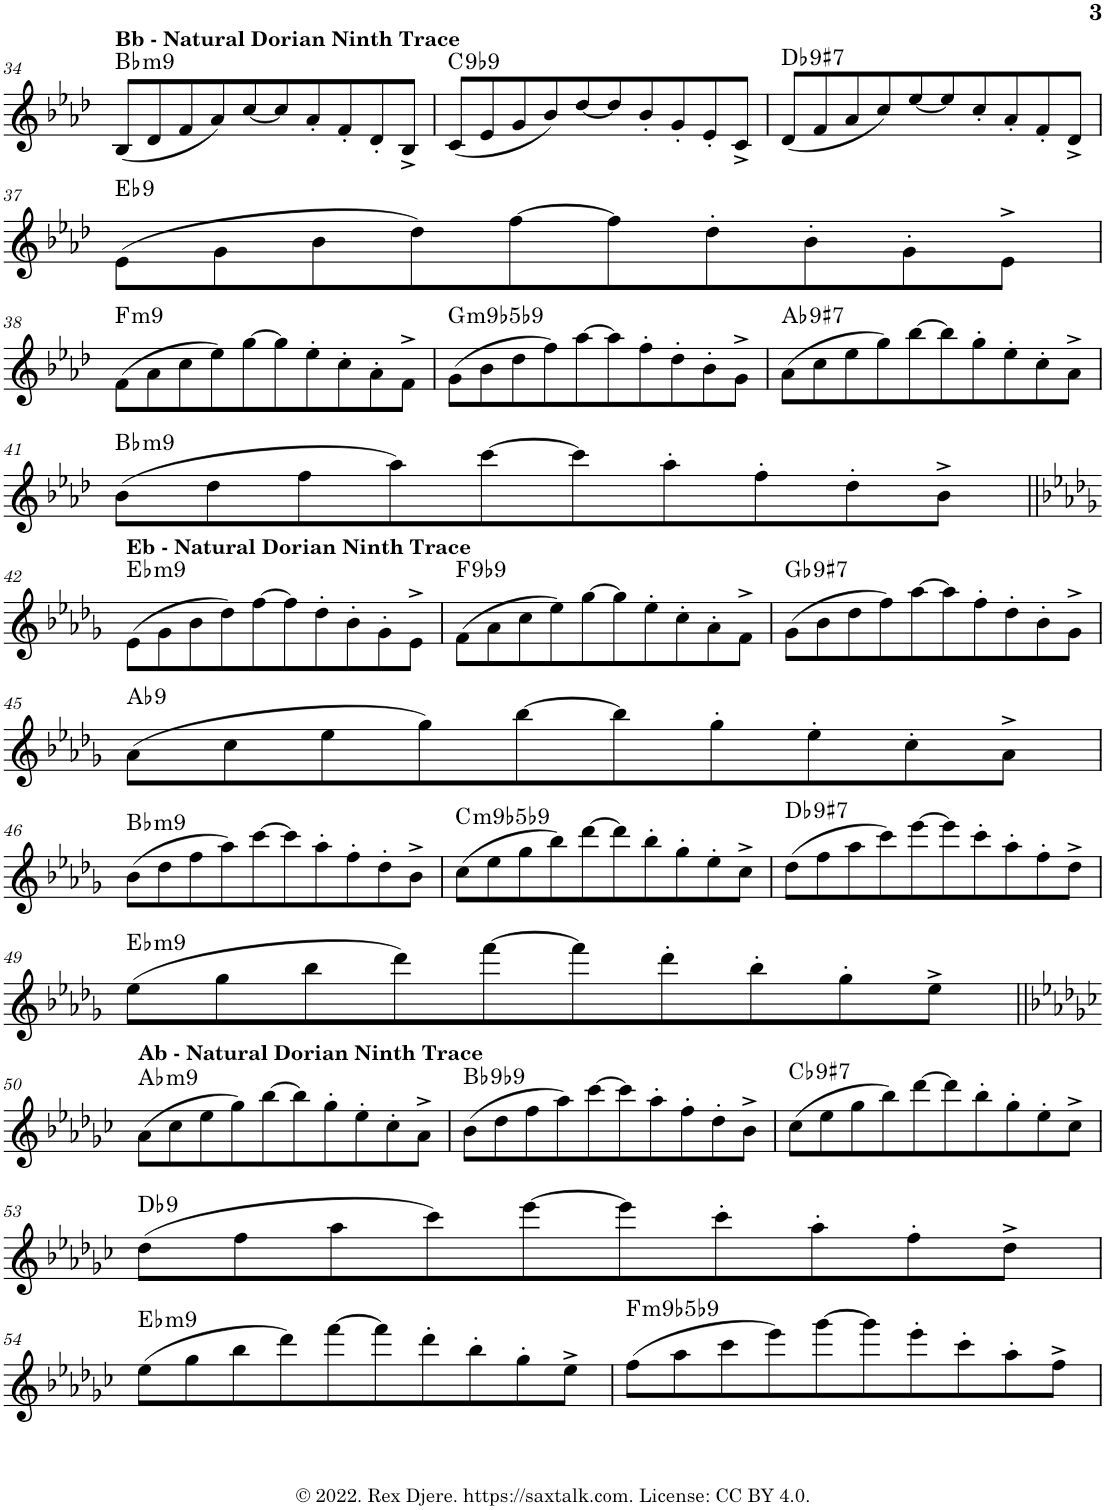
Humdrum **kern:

**kern	**harte
*part1	*part1
*staff1	*
*I"Alto Saxophone	*
*I'A. Sax.	*
!!LO:PB:g=z
*clefG2	*
*Trd5c9	*
*k[b-e-a-d-]	*
*M10/8	*
=34	=34
!LO:TX:a:B:t=Bb - Natural Dorian Ninth Trace	!LO:H:kt=m9
(8B-/L	Bb:min9
8d-/	.
8f/	.
8a-/)	.
[8cc/	.
8cc/]	.
8a-'/	.
8f'/	.
8d-'/	.
8B-^/J	.
=35	=35
!	!LO:H:kt=9
(8c/L	C:9(b9)
8e-/	.
8g/	.
8b-/)	.
[8dd-/	.
8dd-/]	.
8b-'/	.
8g'/	.
8e-'/	.
8c^/J	.
=36	=36
!	!LO:H:kt=9
(8d-/L	Db:9(#7)
8f/	.
8a-/	.
8cc/)	.
[8ee-/	.
8ee-/]	.
8cc'/	.
8a-'/	.
8f'/	.
8d-^/J	.
!!LO:LB:g=z
=37	=37
!	!LO:H:kt=9
(8e-\L	Eb:9
8g\	.
8b-\	.
8dd-\)	.
[8ff\	.
8ff\]	.
8dd-'\	.
8b-'\	.
8g'\	.
8e-^\J	.
!!LO:LB:g=z
=38	=38
!	!LO:H:kt=m9
(8f\L	F:min9
8a-\	.
8cc\	.
8ee-\)	.
[8gg\	.
8gg\]	.
8ee-'\	.
8cc'\	.
8a-'\	.
8f^\J	.
=39	=39
!	!LO:H:kt=m9
(8g\L	G:(b3,b5,b7,9,b9)
8b-\	.
8dd-\	.
8ff\)	.
[8aa-\	.
8aa-\]	.
8ff'\	.
8dd-'\	.
8b-'\	.
8g^\J	.
=40	=40
!	!LO:H:kt=9
(8a-\L	Ab:9(#7)
8cc\	.
8ee-\	.
8gg\)	.
[8bb-\	.
8bb-\]	.
8gg'\	.
8ee-'\	.
8cc'\	.
8a-^\J	.
!!LO:LB:g=z
=41	=41
!	!LO:H:kt=m9
(8b-\L	Bb:min9
8dd-\	.
8ff\	.
8aa-\)	.
[8ccc\	.
8ccc\]	.
8aa-'\	.
8ff'\	.
8dd-'\	.
8b-^\J	.
!!LO:LB:g=z
=42||	=42||
*k[b-e-a-d-g-]	*
!LO:TX:a:B:t=Eb - Natural Dorian Ninth Trace	!LO:H:kt=m9
(8e-\L	Eb:min9
8g-\	.
8b-\	.
8dd-\)	.
[8ff\	.
8ff\]	.
8dd-'\	.
8b-'\	.
8g-'\	.
8e-^\J	.
=43	=43
!	!LO:H:kt=9
(8f\L	F:9(b9)
8a-\	.
8cc\	.
8ee-\)	.
[8gg-\	.
8gg-\]	.
8ee-'\	.
8cc'\	.
8a-'\	.
8f^\J	.
=44	=44
!	!LO:H:kt=9
(8g-\L	Gb:9(#7)
8b-\	.
8dd-\	.
8ff\)	.
[8aa-\	.
8aa-\]	.
8ff'\	.
8dd-'\	.
8b-'\	.
8g-^\J	.
!!LO:LB:g=z
=45	=45
!	!LO:H:kt=9
(8a-\L	Ab:9
8cc\	.
8ee-\	.
8gg-\)	.
[8bb-\	.
8bb-\]	.
8gg-'\	.
8ee-'\	.
8cc'\	.
8a-^\J	.
!!LO:LB:g=z
=46	=46
!	!LO:H:kt=m9
(8b-\L	Bb:min9
8dd-\	.
8ff\	.
8aa-\)	.
[8ccc\	.
8ccc\]	.
8aa-'\	.
8ff'\	.
8dd-'\	.
8b-^\J	.
=47	=47
!	!LO:H:kt=m9
(8cc\L	C:(b3,b5,b7,9,b9)
8ee-\	.
8gg-\	.
8bb-\)	.
[8ddd-\	.
8ddd-\]	.
8bb-'\	.
8gg-'\	.
8ee-'\	.
8cc^\J	.
=48	=48
!	!LO:H:kt=9
(8dd-\L	Db:9(#7)
8ff\	.
8aa-\	.
8ccc\)	.
[8eee-\	.
8eee-\]	.
8ccc'\	.
8aa-'\	.
8ff'\	.
8dd-^\J	.
!!LO:LB:g=z
=49	=49
!	!LO:H:kt=m9
(8ee-\L	Eb:min9
8gg-\	.
8bb-\	.
8ddd-\)	.
[8fff\	.
8fff\]	.
8ddd-'\	.
8bb-'\	.
8gg-'\	.
8ee-^\J	.
!!LO:LB:g=z
=50||	=50||
*k[b-e-a-d-g-c-]	*
!LO:TX:a:B:t=Ab - Natural Dorian Ninth Trace	!LO:H:kt=m9
(8a-\L	Ab:min9
8cc-\	.
8ee-\	.
8gg-\)	.
[8bb-\	.
8bb-\]	.
8gg-'\	.
8ee-'\	.
8cc-'\	.
8a-^\J	.
=51	=51
!	!LO:H:kt=9
(8b-\L	Bb:9(b9)
8dd-\	.
8ff\	.
8aa-\)	.
[8ccc-\	.
8ccc-\]	.
8aa-'\	.
8ff'\	.
8dd-'\	.
8b-^\J	.
=52	=52
!	!LO:H:kt=9
(8cc-\L	Cb:9(#7)
8ee-\	.
8gg-\	.
8bb-\)	.
[8ddd-\	.
8ddd-\]	.
8bb-'\	.
8gg-'\	.
8ee-'\	.
8cc-^\J	.
!!LO:LB:g=z
=53	=53
!	!LO:H:kt=9
(8dd-\L	Db:9
8ff\	.
8aa-\	.
8ccc-\)	.
[8eee-\	.
8eee-\]	.
8ccc-'\	.
8aa-'\	.
8ff'\	.
8dd-^\J	.
!!LO:LB:g=z
=54	=54
!	!LO:H:kt=m9
(8ee-\L	Eb:min9
8gg-\	.
8bb-\	.
8ddd-\)	.
[8fff\	.
8fff\]	.
8ddd-'\	.
8bb-'\	.
8gg-'\	.
8ee-^\J	.
=55	=55
!	!LO:H:kt=m9
(8ff\L	F:(b3,b5,b7,9,b9)
8aa-\	.
8ccc-\	.
8eee-\)	.
[8ggg-\	.
8ggg-\]	.
8eee-'\	.
8ccc-'\	.
8aa-'\	.
8ff^\J	.
=	=
*-	*-
